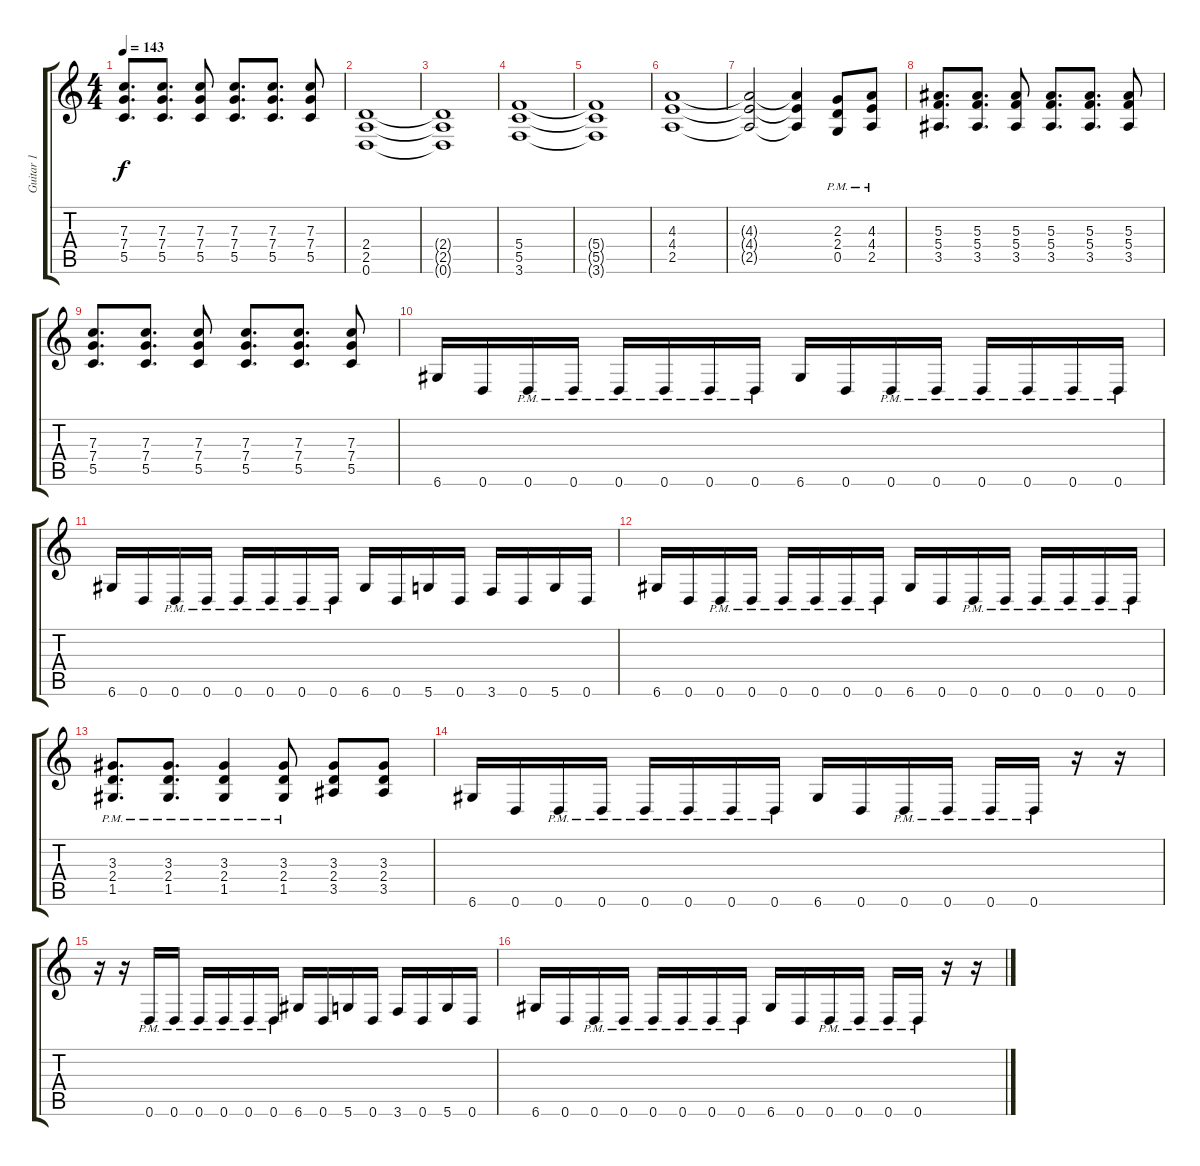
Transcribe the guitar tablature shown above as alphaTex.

\track ("Guitar 1" "Guitar 1") {instrument distortionguitar}
\staff {score tabs}
\tuning (D4 A3 F3 C3 G2 D2) {hide}
\ts (4 4)
\tempo 143
\clef g2
\ks c
(7.3 7.4 5.5).8{d dy f} (7.3 7.4 5.5).8{d} (7.3 7.4 5.5).8 (7.3 7.4 5.5).8{d} (7.3 7.4 5.5).8{d} (7.3 7.4 5.5).8 |
(2.4 2.5 0.6).1 |
(2.4{t} 2.5{t} 0.6{t}).1 |
(5.4 5.5 3.6).1 |
(5.4{t} 5.5{t} 3.6{t}).1 |
(4.3 4.4 2.5).1 |
(4.3{t} 4.4{t} 2.5{t}).2 (4.3{t} 4.4{t} 2.5{t}).4 (2.3{pm} 2.4{pm} 0.5{pm}).8 (4.3{pm} 4.4{pm} 2.5{pm}).8 |
(5.3 5.4 3.5).8{d} (5.3 5.4 3.5).8{d} (5.3 5.4 3.5).8 (5.3 5.4 3.5).8{d} (5.3 5.4 3.5).8{d} (5.3 5.4 3.5).8 |
(7.3 7.4 5.5).8{d} (7.3 7.4 5.5).8{d} (7.3 7.4 5.5).8 (7.3 7.4 5.5).8{d} (7.3 7.4 5.5).8{d} (7.3 7.4 5.5).8 |
6.6.16 0.6.16 0.6{pm}.16 0.6{pm}.16 0.6{pm}.16 0.6{pm}.16 0.6{pm}.16 0.6{pm}.16 6.6.16 0.6.16 0.6{pm}.16 0.6{pm}.16 0.6{pm}.16 0.6{pm}.16 0.6{pm}.16 0.6{pm}.16 |
6.6.16 0.6.16 0.6{pm}.16 0.6{pm}.16 0.6{pm}.16 0.6{pm}.16 0.6{pm}.16 0.6{pm}.16 6.6.16 0.6.16 5.6.16 0.6.16 3.6.16 0.6.16 5.6.16 0.6.16 |
6.6.16 0.6.16 0.6{pm}.16 0.6{pm}.16 0.6{pm}.16 0.6{pm}.16 0.6{pm}.16 0.6{pm}.16 6.6.16 0.6.16 0.6{pm}.16 0.6{pm}.16 0.6{pm}.16 0.6{pm}.16 0.6{pm}.16 0.6{pm}.16 |
(3.3{pm} 2.4{pm} 1.5{pm}).8{d} (3.3{pm} 2.4{pm} 1.5{pm}).8{d} (3.3{pm} 2.4{pm} 1.5{pm}).4 (3.3{pm} 2.4{pm} 1.5{pm}).8 (3.3 2.4 3.5).8 (3.3 2.4 3.5).8 |
6.6.16 0.6.16 0.6{pm}.16 0.6{pm}.16 0.6{pm}.16 0.6{pm}.16 0.6{pm}.16 0.6{pm}.16 6.6.16 0.6.16 0.6{pm}.16 0.6{pm}.16 0.6{pm}.16 0.6{pm}.16 r.16 r.16 |
r.16 r.16 0.6{pm}.16 0.6{pm}.16 0.6{pm}.16 0.6{pm}.16 0.6{pm}.16 0.6{pm}.16 6.6.16 0.6.16 5.6.16 0.6.16 3.6.16 0.6.16 5.6.16 0.6.16 |
6.6.16 0.6.16 0.6{pm}.16 0.6{pm}.16 0.6{pm}.16 0.6{pm}.16 0.6{pm}.16 0.6{pm}.16 6.6.16 0.6.16 0.6{pm}.16 0.6{pm}.16 0.6{pm}.16 0.6{pm}.16 r.16 r.16
